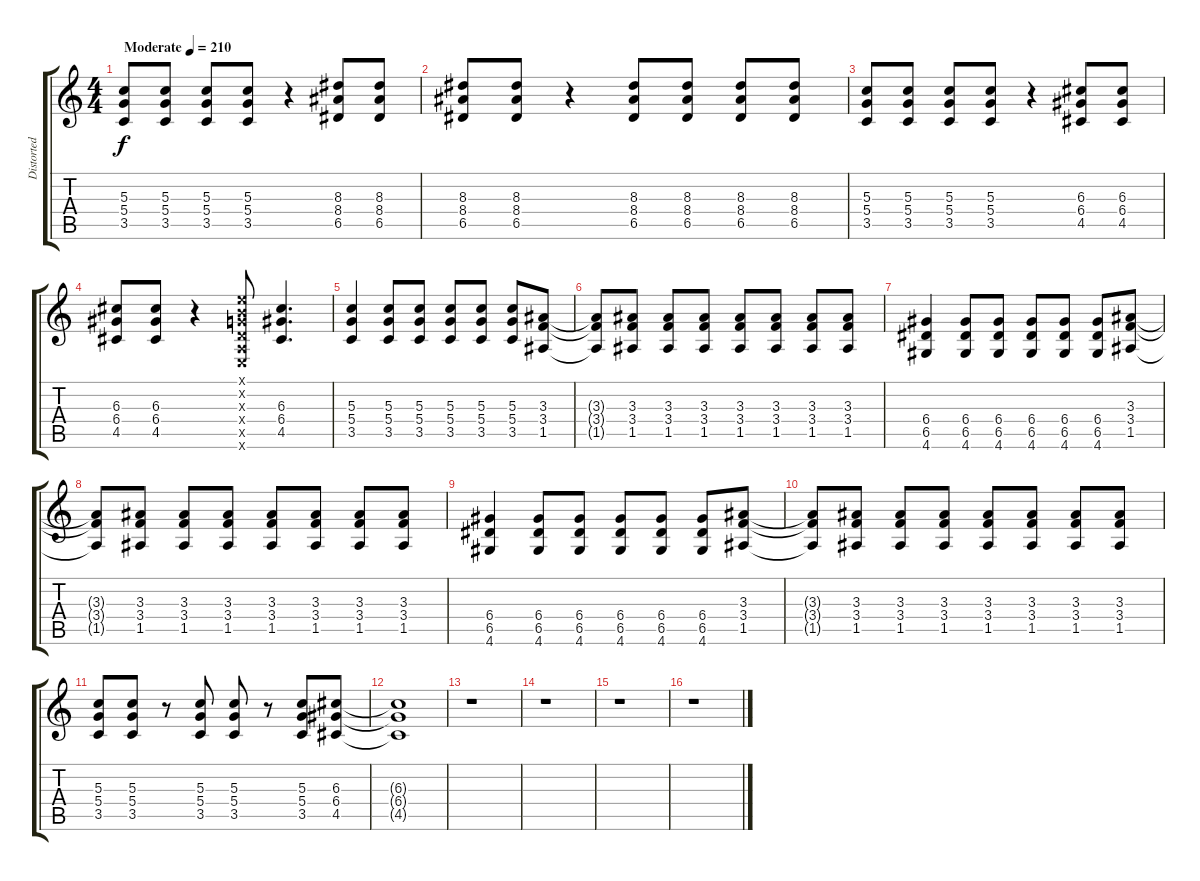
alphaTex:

\track ("Distorted Right" "Distorted ") {instrument distortionguitar}
\staff {score tabs}
\tuning (E4 B3 G3 D3 A2 E2) {hide}
\ts (4 4)
\tempo (210 "Moderate")
\clef g2
\ks c
(5.3 5.4 3.5).8{dy f instrument distortionguitar} (5.3 5.4 3.5).8 (5.3 5.4 3.5).8 (5.3 5.4 3.5).8 r.4 (8.3 8.4 6.5).8 (8.3 8.4 6.5).8 |
(8.3 8.4 6.5).8 (8.3 8.4 6.5).8 r.4 (8.3 8.4 6.5).8 (8.3 8.4 6.5).8 (8.3 8.4 6.5).8 (8.3 8.4 6.5).8 |
(5.3 5.4 3.5).8 (5.3 5.4 3.5).8 (5.3 5.4 3.5).8 (5.3 5.4 3.5).8 r.4 (6.3 6.4 4.5).8 (6.3 6.4 4.5).8 |
(6.3 6.4 4.5).8 (6.3 6.4 4.5).8 r.4 (0.1{x} 0.2{x} 0.3{x} 0.4{x} 0.5{x} 0.6{x}).8 (6.3 6.4 4.5).4{d} |
(5.3 5.4 3.5).4 (5.3 5.4 3.5).8 (5.3 5.4 3.5).8 (5.3 5.4 3.5).8 (5.3 5.4 3.5).8 (5.3 5.4 3.5).8 (3.3 3.4 1.5).8 |
(3.3{t} 3.4{t} 1.5{t}).8 (3.3 3.4 1.5).8 (3.3 3.4 1.5).8 (3.3 3.4 1.5).8 (3.3 3.4 1.5).8 (3.3 3.4 1.5).8 (3.3 3.4 1.5).8 (3.3 3.4 1.5).8 |
(6.4 6.5 4.6).4 (6.4 6.5 4.6).8 (6.4 6.5 4.6).8 (6.4 6.5 4.6).8 (6.4 6.5 4.6).8 (6.4 6.5 4.6).8 (3.3 3.4 1.5).8 |
(3.3{t} 3.4{t} 1.5{t}).8 (3.3 3.4 1.5).8 (3.3 3.4 1.5).8 (3.3 3.4 1.5).8 (3.3 3.4 1.5).8 (3.3 3.4 1.5).8 (3.3 3.4 1.5).8 (3.3 3.4 1.5).8 |
(6.4 6.5 4.6).4 (6.4 6.5 4.6).8 (6.4 6.5 4.6).8 (6.4 6.5 4.6).8 (6.4 6.5 4.6).8 (6.4 6.5 4.6).8 (3.3 3.4 1.5).8 |
(3.3{t} 3.4{t} 1.5{t}).8 (3.3 3.4 1.5).8 (3.3 3.4 1.5).8 (3.3 3.4 1.5).8 (3.3 3.4 1.5).8 (3.3 3.4 1.5).8 (3.3 3.4 1.5).8 (3.3 3.4 1.5).8 |
(5.3 5.4 3.5).8 (5.3 5.4 3.5).8 r.8 (5.3 5.4 3.5).8 (5.3 5.4 3.5).8 r.8 (5.3 5.4 3.5).8 (6.3 6.4 4.5).8 |
(6.3{t} 6.4{t} 4.5{t}).1 |
r.1 |
r.1 |
r.1 |
r.1
